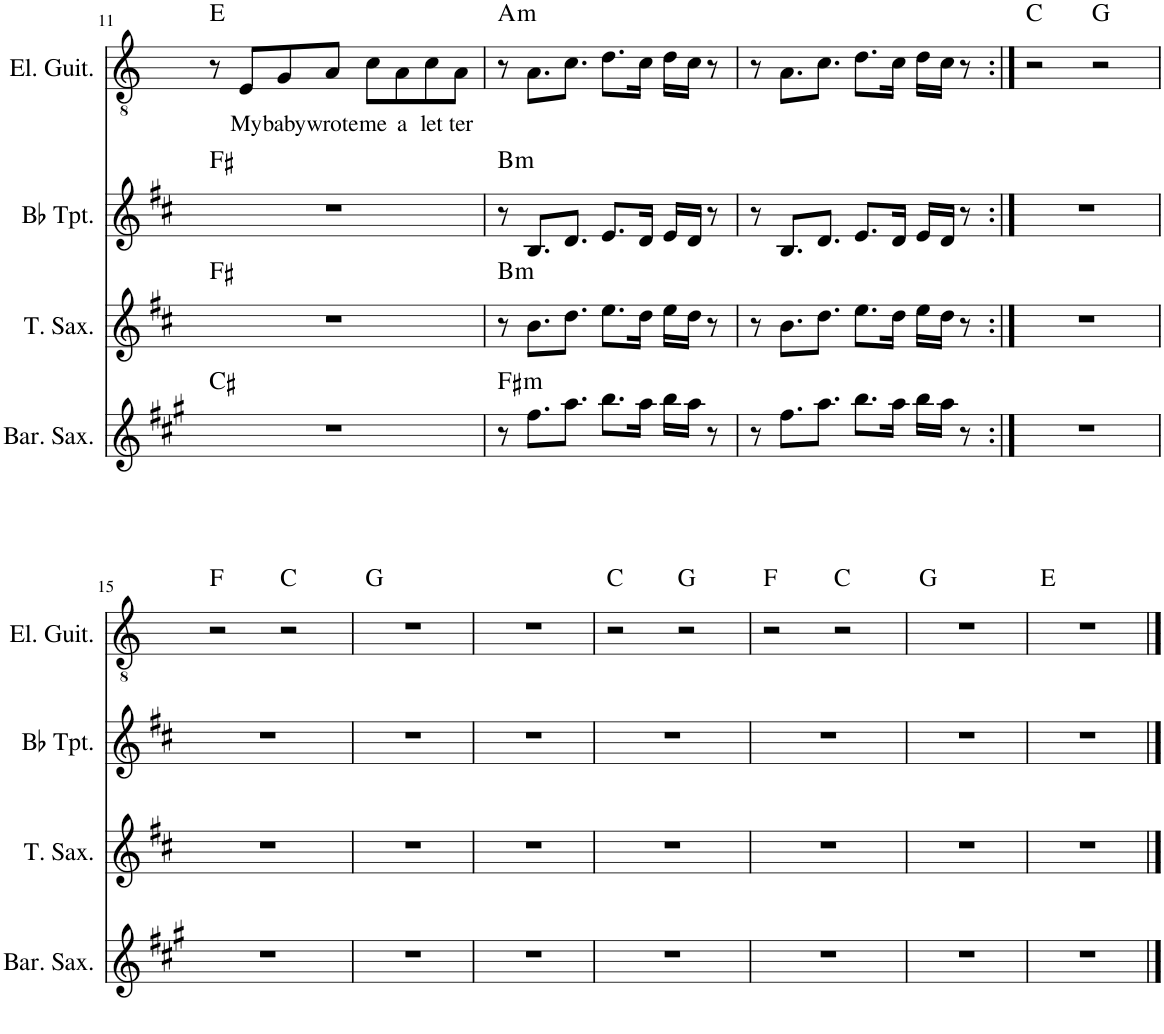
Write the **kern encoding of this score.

**kern	**harte	**kern	**harte	**kern	**harte	**kern	**text	**harte
*part4	*part4	*part3	*part3	*part2	*part2	*part1	*part1	*part1
*staff4	*	*staff3	*	*staff2	*	*staff1	*staff1	*
*I"Baritone Saxophone	*	*I"Tenor Saxophone	*	*I"Bb Trumpet	*	*I"Electric Guitar	*	*
*I'Bar. Sax.	*	*I'T. Sax.	*	*I'Bb Tpt.	*	*I'El. Guit.	*	*
!!LO:PB:g=z
*clefG2	*	*clefG2	*	*clefG2	*	*clefGv2	*	*
*Trd12c21	*	*Trd8c14	*	*Trd1c2	*	*	*	*
*k[f#c#g#]	*	*k[f#c#]	*	*k[f#c#]	*	*k[]	*	*
*M4/4	*	*M4/4	*	*M4/4	*	*M4/4	*	*
=11	=11	=11	=11	=11	=11	=11	=11	=11
1r	C#:maj	1r	F#:maj	1r	F#:maj	8r	.	E:maj
!	!	!	!	!	!	!	!LO:LY:b	!
.	.	.	.	.	.	8E/L	My	.
!	!	!	!	!	!	!	!LO:LY:b	!
.	.	.	.	.	.	8Gn/	baby	.
!	!	!	!	!	!	!	!LO:LY:b	!
.	.	.	.	.	.	8A/J	wrote	.
!	!	!	!	!	!	!	!LO:LY:b	!
.	.	.	.	.	.	8c\L	me	.
!	!	!	!	!	!	!	!LO:LY:b	!
.	.	.	.	.	.	8A\	a	.
!	!	!	!	!	!	!	!LO:LY:b	!
.	.	.	.	.	.	8c\	let	.
!	!	!	!	!	!	!	!LO:LY:b	!
.	.	.	.	.	.	8A\J	ter	.
=12	=12	=12	=12	=12	=12	=12	=12	=12
!	!LO:H:kt=m	!	!LO:H:kt=m	!	!LO:H:kt=m	!	!	!LO:H:kt=m
8r	F#:min	8r	B:min	8r	B:min	8r	.	A:min
8.ff#\L	.	8.b\L	.	8.B/L	.	8.A\L	.	.
8.aa\J	.	8.dd\J	.	8.d/J	.	8.c\J	.	.
8.bb\L	.	8.ee\L	.	8.e/L	.	8.d\L	.	.
16aa\Jk	.	16dd\Jk	.	16d/Jk	.	16c\Jk	.	.
16bb\LL	.	16ee\LL	.	16e/LL	.	16d\LL	.	.
16aa\JJ	.	16dd\JJ	.	16d/JJ	.	16c\JJ	.	.
8r	.	8r	.	8r	.	8r	.	.
=13	=13	=13	=13	=13	=13	=13	=13	=13
8r	.	8r	.	8r	.	8r	.	.
8.ff#\L	.	8.b\L	.	8.B/L	.	8.A\L	.	.
8.aa\J	.	8.dd\J	.	8.d/J	.	8.c\J	.	.
8.bb\L	.	8.ee\L	.	8.e/L	.	8.d\L	.	.
16aa\Jk	.	16dd\Jk	.	16d/Jk	.	16c\Jk	.	.
16bb\LL	.	16ee\LL	.	16e/LL	.	16d\LL	.	.
16aa\JJ	.	16dd\JJ	.	16d/JJ	.	16c\JJ	.	.
8r	.	8r	.	8r	.	8r	.	.
=14:|!	=14:|!	=14:|!	=14:|!	=14:|!	=14:|!	=14:|!	=14:|!	=14:|!
1r	.	1r	.	1r	.	2r	.	C:maj
.	.	.	.	.	.	2r	.	G:maj
!!LO:LB:g=z
=15	=15	=15	=15	=15	=15	=15	=15	=15
1r	.	1r	.	1r	.	2r	.	F:maj
.	.	.	.	.	.	2r	.	C:maj
=16	=16	=16	=16	=16	=16	=16	=16	=16
1r	.	1r	.	1r	.	1r	.	G:maj
=17	=17	=17	=17	=17	=17	=17	=17	=17
1r	.	1r	.	1r	.	1r	.	.
=18	=18	=18	=18	=18	=18	=18	=18	=18
1r	.	1r	.	1r	.	2r	.	C:maj
.	.	.	.	.	.	2r	.	G:maj
=19	=19	=19	=19	=19	=19	=19	=19	=19
1r	.	1r	.	1r	.	2r	.	F:maj
.	.	.	.	.	.	2r	.	C:maj
=20	=20	=20	=20	=20	=20	=20	=20	=20
1r	.	1r	.	1r	.	1r	.	G:maj
=21	=21	=21	=21	=21	=21	=21	=21	=21
1r	.	1r	.	1r	.	1r	.	E:maj
==	==	==	==	==	==	==	==	==
*-	*-	*-	*-	*-	*-	*-	*-	*-
